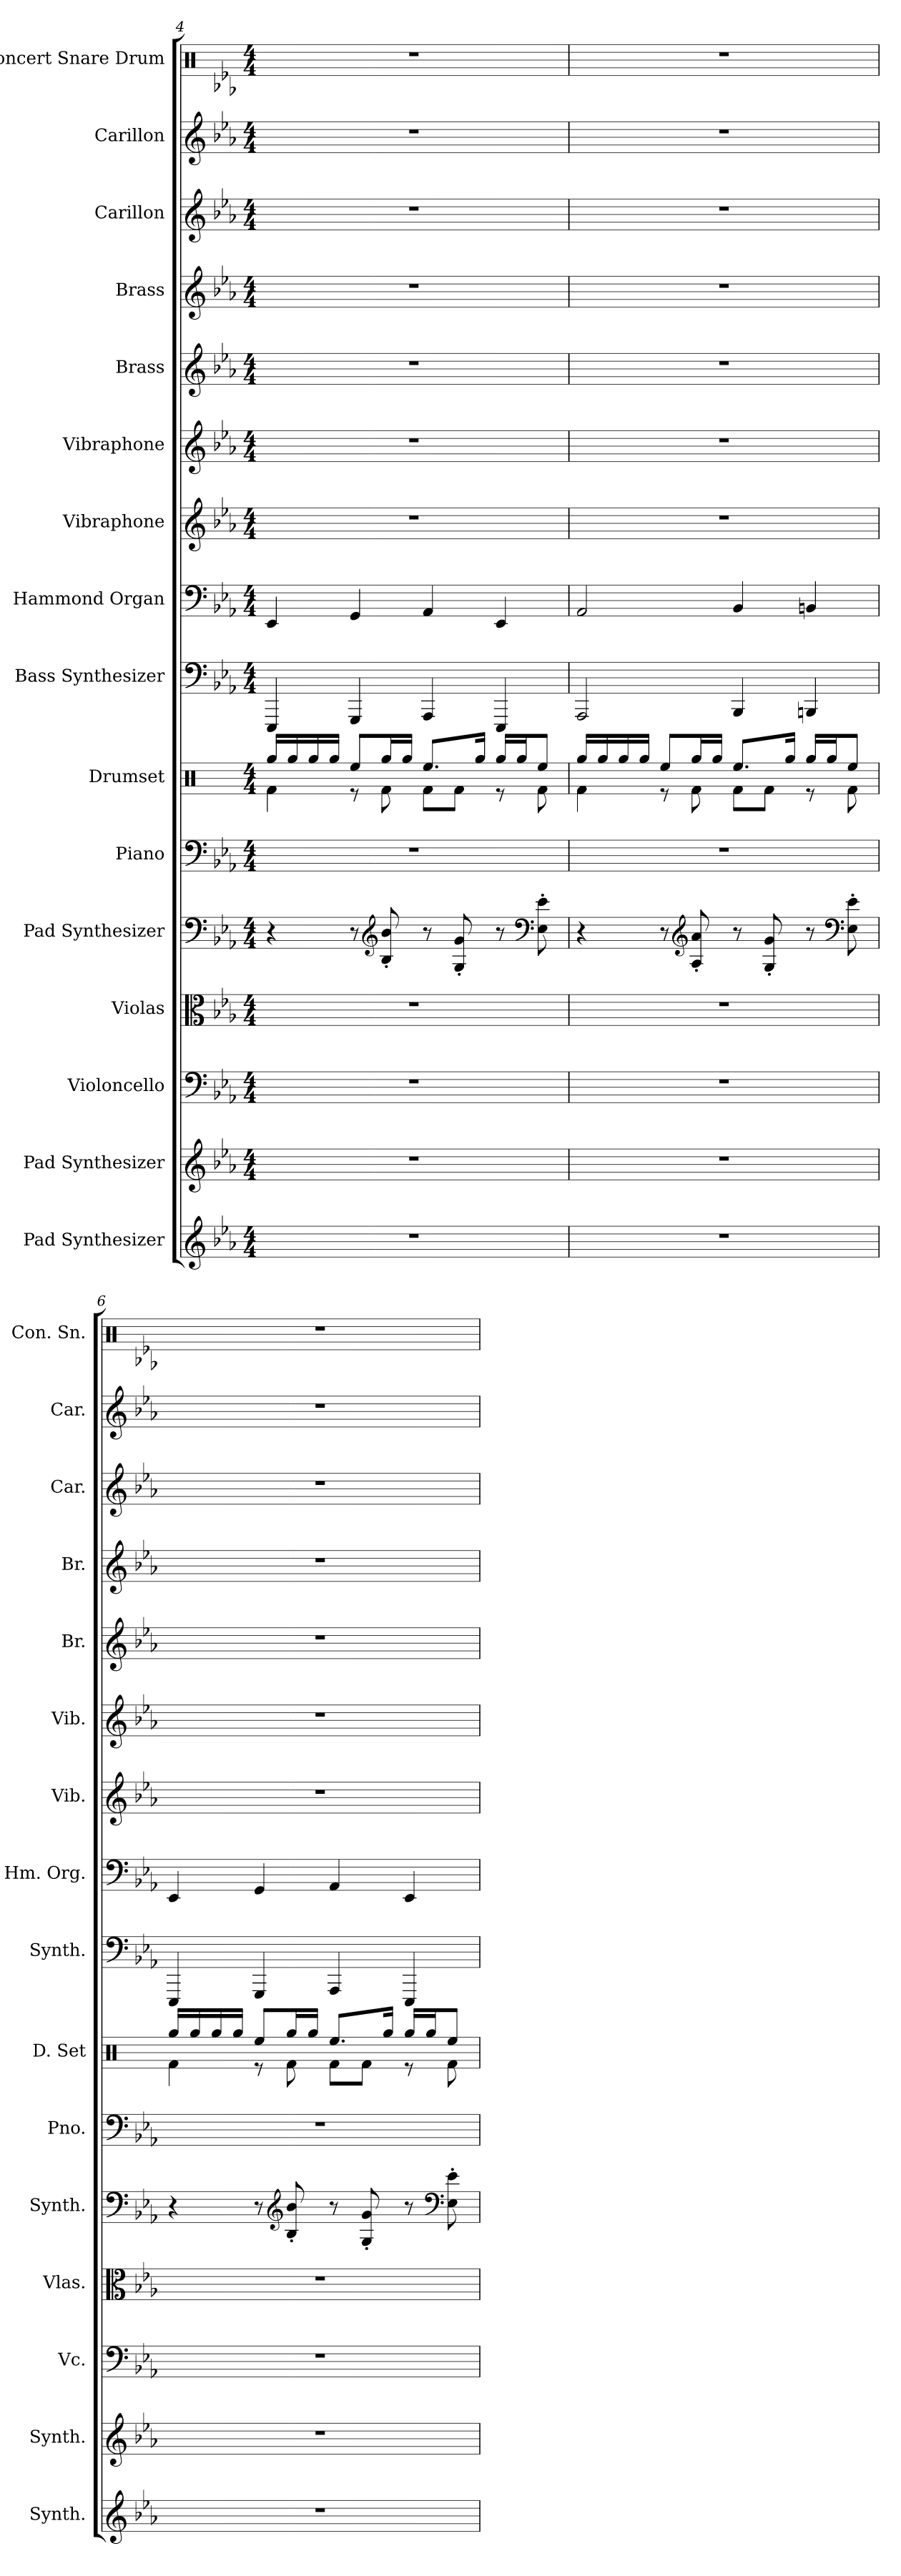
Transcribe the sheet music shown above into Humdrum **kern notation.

**kern	**kern	**kern	**kern	**kern	**kern	**kern	**kern	**kern	**kern	**kern	**kern	**kern	**kern	**kern	**kern
*part16	*part15	*part14	*part13	*part12	*part11	*part10	*part9	*part8	*part7	*part6	*part5	*part4	*part3	*part2	*part1
*staff16	*staff15	*staff14	*staff13	*staff12	*staff11	*staff10	*staff9	*staff8	*staff7	*staff6	*staff5	*staff4	*staff3	*staff2	*staff1
*I"Pad Synthesizer	*I"Pad Synthesizer	*I"Violoncello	*I"Violas	*I"Pad Synthesizer	*I"Piano	*I"Drumset	*I"Bass Synthesizer	*I"Hammond Organ	*I"Vibraphone	*I"Vibraphone	*I"Brass	*I"Brass	*I"Carillon	*I"Carillon	*I"Concert Snare Drum
*I'Synth.	*I'Synth.	*I'Vc.	*I'Vlas.	*I'Synth.	*I'Pno.	*I'D. Set	*I'Synth.	*I'Hm. Org.	*I'Vib.	*I'Vib.	*I'Br.	*I'Br.	*I'Car.	*I'Car.	*I'Con. Sn.
*clefG2	*clefG2	*clefF4	*clefC3	*clefF4	*clefF4	*clefX	*clefF4	*clefF4	*clefG2	*clefG2	*clefG2	*clefG2	*clefG2	*clefG2	*clefX
*k[b-e-a-]	*k[b-e-a-]	*k[b-e-a-]	*k[b-e-a-]	*k[b-e-a-]	*k[b-e-a-]	*k[]	*k[b-e-a-]	*k[b-e-a-]	*k[b-e-a-]	*k[b-e-a-]	*k[b-e-a-]	*k[b-e-a-]	*k[b-e-a-]	*k[b-e-a-]	*k[b-e-a-]
*M4/4	*M4/4	*M4/4	*M4/4	*M4/4	*M4/4	*M4/4	*M4/4	*M4/4	*M4/4	*M4/4	*M4/4	*M4/4	*M4/4	*M4/4	*M4/4
=4	=4	=4	=4	=4	=4	=4	=4	=4	=4	=4	=4	=4	=4	=4	=4
*	*	*	*	*	*	*^	*	*	*	*	*	*	*	*	*
1r	1r	1r	1r	4r	1r	16Rgg/LL	4Rf\	4EEE-/	4EE-/	1r	1r	1r	1r	1r	1r	1r
.	.	.	.	.	.	16Rgg/	.	.	.	.	.	.	.	.	.	.
.	.	.	.	.	.	16Rgg/	.	.	.	.	.	.	.	.	.	.
.	.	.	.	.	.	16Rgg/JJ	.	.	.	.	.	.	.	.	.	.
.	.	.	.	8r	.	8Ree/L	8r	4GGG/	4GG/	.	.	.	.	.	.	.
*	*	*	*	*clefG2	*	*	*	*	*	*	*	*	*	*	*	*
.	.	.	.	8B-/' 8b-/'	.	16Rgg/L	8Rf\	.	.	.	.	.	.	.	.	.
.	.	.	.	.	.	16Rgg/JJ	.	.	.	.	.	.	.	.	.	.
.	.	.	.	8r	.	8.Ree/L	8Rf\L	4AAA-/	4AA-/	.	.	.	.	.	.	.
.	.	.	.	8G/' 8g/'	.	.	8Rf\J	.	.	.	.	.	.	.	.	.
.	.	.	.	.	.	16Rgg/Jk	.	.	.	.	.	.	.	.	.	.
.	.	.	.	8r	.	16Rgg/LL	8r	4EEE-/	4EE-/	.	.	.	.	.	.	.
.	.	.	.	.	.	16Rgg/J	.	.	.	.	.	.	.	.	.	.
*	*	*	*	*clefF4	*	*	*	*	*	*	*	*	*	*	*	*
.	.	.	.	8E-\' 8e-\'	.	8Ree/J	8Rf\	.	.	.	.	.	.	.	.	.
!!LO:PB:g=z
=5	=5	=5	=5	=5	=5	=5	=5	=5	=5	=5	=5	=5	=5	=5	=5	=5
1r	1r	1r	1r	4r	1r	16Rgg/LL	4Rf\	2AAA-/	2AA-/	1r	1r	1r	1r	1r	1r	1r
.	.	.	.	.	.	16Rgg/	.	.	.	.	.	.	.	.	.	.
.	.	.	.	.	.	16Rgg/	.	.	.	.	.	.	.	.	.	.
.	.	.	.	.	.	16Rgg/JJ	.	.	.	.	.	.	.	.	.	.
.	.	.	.	8r	.	8Ree/L	8r	.	.	.	.	.	.	.	.	.
*	*	*	*	*clefG2	*	*	*	*	*	*	*	*	*	*	*	*
.	.	.	.	8A-/' 8a-/'	.	16Rgg/L	8Rf\	.	.	.	.	.	.	.	.	.
.	.	.	.	.	.	16Rgg/JJ	.	.	.	.	.	.	.	.	.	.
.	.	.	.	8r	.	8.Ree/L	8Rf\L	4BBB-/	4BB-/	.	.	.	.	.	.	.
.	.	.	.	8G/' 8g/'	.	.	8Rf\J	.	.	.	.	.	.	.	.	.
.	.	.	.	.	.	16Rgg/Jk	.	.	.	.	.	.	.	.	.	.
.	.	.	.	8r	.	16Rgg/LL	8r	4BBBn/	4BBn/	.	.	.	.	.	.	.
.	.	.	.	.	.	16Rgg/J	.	.	.	.	.	.	.	.	.	.
*	*	*	*	*clefF4	*	*	*	*	*	*	*	*	*	*	*	*
.	.	.	.	8E-\' 8e-\'	.	8Ree/J	8Rf\	.	.	.	.	.	.	.	.	.
=6	=6	=6	=6	=6	=6	=6	=6	=6	=6	=6	=6	=6	=6	=6	=6	=6
1r	1r	1r	1r	4r	1r	16Rgg/LL	4Rf\	4EEE-/	4EE-/	1r	1r	1r	1r	1r	1r	1r
.	.	.	.	.	.	16Rgg/	.	.	.	.	.	.	.	.	.	.
.	.	.	.	.	.	16Rgg/	.	.	.	.	.	.	.	.	.	.
.	.	.	.	.	.	16Rgg/JJ	.	.	.	.	.	.	.	.	.	.
.	.	.	.	8r	.	8Ree/L	8r	4GGG/	4GG/	.	.	.	.	.	.	.
*	*	*	*	*clefG2	*	*	*	*	*	*	*	*	*	*	*	*
.	.	.	.	8B-/' 8b-/'	.	16Rgg/L	8Rf\	.	.	.	.	.	.	.	.	.
.	.	.	.	.	.	16Rgg/JJ	.	.	.	.	.	.	.	.	.	.
.	.	.	.	8r	.	8.Ree/L	8Rf\L	4AAA-/	4AA-/	.	.	.	.	.	.	.
.	.	.	.	8G/' 8g/'	.	.	8Rf\J	.	.	.	.	.	.	.	.	.
.	.	.	.	.	.	16Rgg/Jk	.	.	.	.	.	.	.	.	.	.
.	.	.	.	8r	.	16Rgg/LL	8r	4EEE-/	4EE-/	.	.	.	.	.	.	.
.	.	.	.	.	.	16Rgg/J	.	.	.	.	.	.	.	.	.	.
*	*	*	*	*clefF4	*	*	*	*	*	*	*	*	*	*	*	*
.	.	.	.	8E-\' 8e-\'	.	8Ree/J	8Rf\	.	.	.	.	.	.	.	.	.
*	*	*	*	*	*	*v	*v	*	*	*	*	*	*	*	*	*
=	=	=	=	=	=	=	=	=	=	=	=	=	=	=	=
*-	*-	*-	*-	*-	*-	*-	*-	*-	*-	*-	*-	*-	*-	*-	*-
